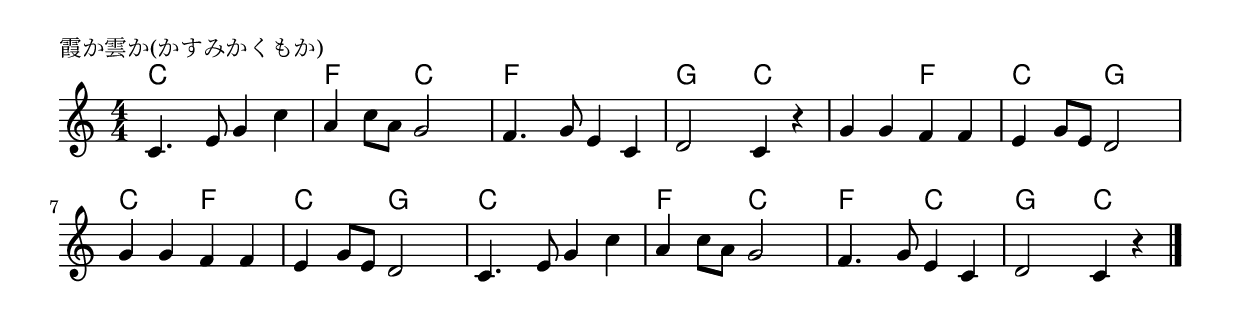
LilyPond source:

\version "2.18.2"

% 霞か雲か(かすみかくもか)
% \index{かすみか@霞か雲か(かすみかくもか)}

\header {
piece = "霞か雲か(かすみかくもか)"
}

melody =
\relative c' {
\key c \major
\time 4/4
\set Score.tempoHideNote = ##t
\tempo 4=80
\numericTimeSignature

c4. e8 g4 c |
a c8 a g2 |
f4. g8 e4 c |
d2 c4 r |
g'4 g f f | % 5
e g8 e d2 |
g4 g f f |
e4 g8 e d2 |
c4. e8 g4 c |
a c8 a g2 |
f4. g8 e4 c |
d2 c4 r |


\bar "|."
}
\score {
<<
\chords {
\set noChordSymbol = ""
\set chordChanges=##t
%
c4 c c c f f c c f f f f g g c c 
c c f f c c g g c c f f c c g g
c c c c f f c c f f c c g g c c


}
\new Staff {\melody}
>>
\layout {
line-width = #190
indent = 0\mm
}
\midi {}
}